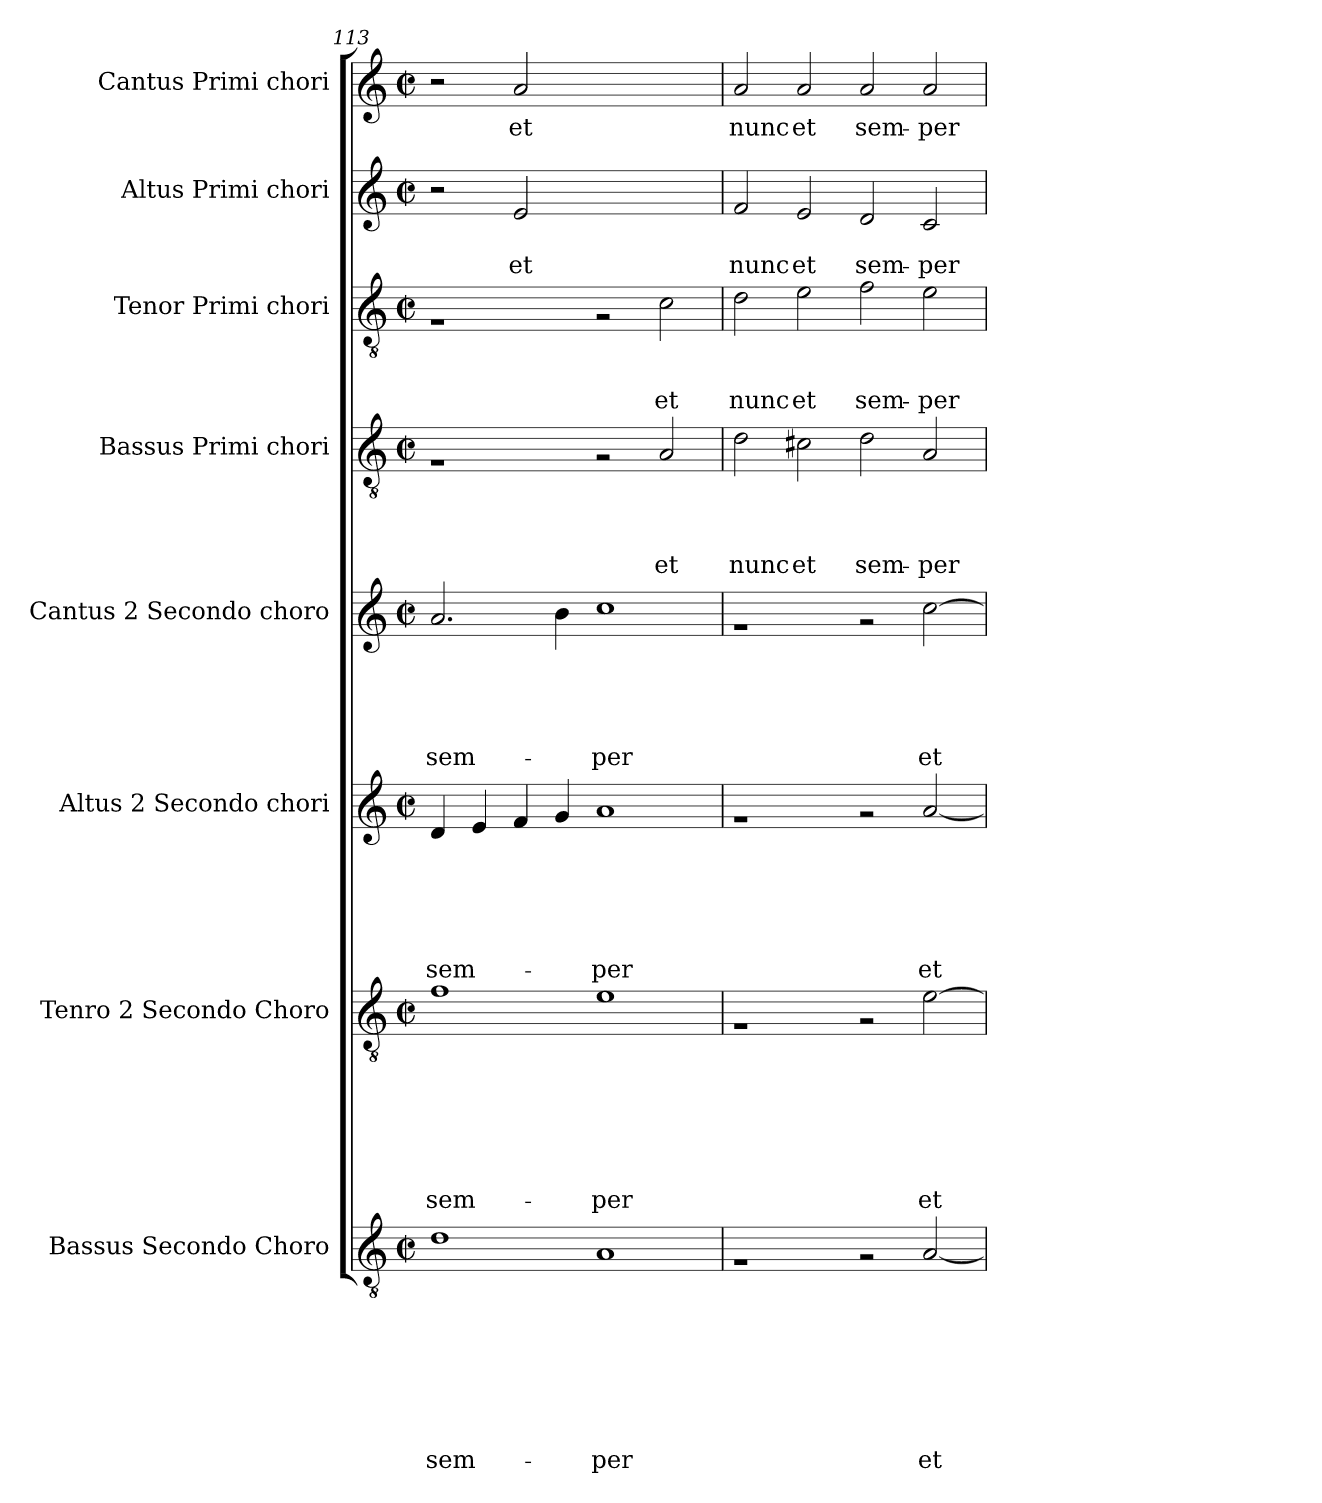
**kern	**text	**text	**text	**text	**text	**text	**text	**text	**kern	**text	**text	**text	**text	**text	**text	**text	**kern	**text	**text	**text	**text	**text	**text	**kern	**text	**text	**text	**text	**text	**kern	**text	**text	**text	**text	**kern	**text	**text	**text	**kern	**text	**text	**kern	**text
*part8	*part8	*part8	*part8	*part8	*part8	*part8	*part8	*part8	*part7	*part7	*part7	*part7	*part7	*part7	*part7	*part7	*part6	*part6	*part6	*part6	*part6	*part6	*part6	*part5	*part5	*part5	*part5	*part5	*part5	*part4	*part4	*part4	*part4	*part4	*part3	*part3	*part3	*part3	*part2	*part2	*part2	*part1	*part1
*staff8	*staff8	*staff8	*staff8	*staff8	*staff8	*staff8	*staff8	*staff8	*staff7	*staff7	*staff7	*staff7	*staff7	*staff7	*staff7	*staff7	*staff6	*staff6	*staff6	*staff6	*staff6	*staff6	*staff6	*staff5	*staff5	*staff5	*staff5	*staff5	*staff5	*staff4	*staff4	*staff4	*staff4	*staff4	*staff3	*staff3	*staff3	*staff3	*staff2	*staff2	*staff2	*staff1	*staff1
*I"Bassus Secondo Choro	*	*	*	*	*	*	*	*	*I"Tenro 2 Secondo Choro	*	*	*	*	*	*	*	*I"Altus 2 Secondo chori	*	*	*	*	*	*	*I"Cantus 2 Secondo choro	*	*	*	*	*	*I"Bassus Primi chori	*	*	*	*	*I"Tenor Primi chori	*	*	*	*I"Altus Primi chori	*	*	*I"Cantus Primi chori	*
*I'Ch	*	*	*	*	*	*	*	*	*I'Ch	*	*	*	*	*	*	*	*I'Ch	*	*	*	*	*	*	*I'Ch	*	*	*	*	*	*I'Ch	*	*	*	*	*I'Ch	*	*	*	*I'Ch	*	*	*I'Ch	*
*clefGv2	*	*	*	*	*	*	*	*	*clefGv2	*	*	*	*	*	*	*	*clefG2	*	*	*	*	*	*	*clefG2	*	*	*	*	*	*clefGv2	*	*	*	*	*clefGv2	*	*	*	*clefG2	*	*	*clefG2	*
*k[]	*	*	*	*	*	*	*	*	*k[]	*	*	*	*	*	*	*	*k[]	*	*	*	*	*	*	*k[]	*	*	*	*	*	*k[]	*	*	*	*	*k[]	*	*	*	*k[]	*	*	*k[]	*
*C:	*	*	*	*	*	*	*	*	*C:	*	*	*	*	*	*	*	*C:	*	*	*	*	*	*	*C:	*	*	*	*	*	*C:	*	*	*	*	*C:	*	*	*	*C:	*	*	*C:	*
*M2/2	*	*	*	*	*	*	*	*	*M2/2	*	*	*	*	*	*	*	*M2/2	*	*	*	*	*	*	*M2/2	*	*	*	*	*	*M2/2	*	*	*	*	*M2/2	*	*	*	*M2/2	*	*	*M2/2	*
*met(c|)	*	*	*	*	*	*	*	*	*met(c|)	*	*	*	*	*	*	*	*met(c|)	*	*	*	*	*	*	*met(c|)	*	*	*	*	*	*met(c|)	*	*	*	*	*met(c|)	*	*	*	*met(c|)	*	*	*met(c|)	*
=113	=113	=113	=113	=113	=113	=113	=113	=113	=113	=113	=113	=113	=113	=113	=113	=113	=113	=113	=113	=113	=113	=113	=113	=113	=113	=113	=113	=113	=113	=113	=113	=113	=113	=113	=113	=113	=113	=113	=113	=113	=113	=113	=113
!	!	!	!	!	!	!	!	!LO:LY:b	!	!	!	!	!	!	!	!LO:LY:b	!	!	!	!	!	!	!LO:LY:b	!	!	!	!	!	!LO:LY:b	!	!	!	!	!	!	!	!	!	!	!	!	!	!
1d	.	.	.	.	.	.	.	sem-	1f	.	.	.	.	.	.	sem-	4d/	.	.	.	.	.	sem-	2.a/	.	.	.	.	sem-	1rA	.	.	.	.	1rA	.	.	.	2r	.	.	2r	.
.	.	.	.	.	.	.	.	.	.	.	.	.	.	.	.	.	4e/	.	.	.	.	.	.	.	.	.	.	.	.	.	.	.	.	.	.	.	.	.	.	.	.	.	.
!	!	!	!	!	!	!	!	!	!	!	!	!	!	!	!	!	!	!	!	!	!	!	!	!	!	!	!	!	!	!	!	!	!	!	!	!	!	!	!	!	!LO:LY:b	!	!LO:LY:b
.	.	.	.	.	.	.	.	.	.	.	.	.	.	.	.	.	4f/	.	.	.	.	.	.	.	.	.	.	.	.	.	.	.	.	.	.	.	.	.	2e/	.	et	2a/	et
.	.	.	.	.	.	.	.	.	.	.	.	.	.	.	.	.	4g/	.	.	.	.	.	.	4b\	.	.	.	.	.	.	.	.	.	.	.	.	.	.	.	.	.	.	.
!	!	!	!	!	!	!	!	!LO:LY:b	!	!	!	!	!	!	!	!LO:LY:b	!	!	!	!	!	!	!LO:LY:b	!	!	!	!	!	!LO:LY:b	!	!	!	!	!	!	!	!	!	!	!	!	!	!
1A	.	.	.	.	.	.	.	-per	1e	.	.	.	.	.	.	-per	1a	.	.	.	.	.	-per	1cc	.	.	.	.	-per	2rG	.	.	.	.	2rG	.	.	.	1ryy	.	.	1ryy	.
!	!	!	!	!	!	!	!	!	!	!	!	!	!	!	!	!	!	!	!	!	!	!	!	!	!	!	!	!	!	!	!	!	!	!LO:LY:b	!	!	!	!LO:LY:b	!	!	!	!	!
.	.	.	.	.	.	.	.	.	.	.	.	.	.	.	.	.	.	.	.	.	.	.	.	.	.	.	.	.	.	2A/	.	.	.	et	2c\	.	.	et	.	.	.	.	.
=114	=114	=114	=114	=114	=114	=114	=114	=114	=114	=114	=114	=114	=114	=114	=114	=114	=114	=114	=114	=114	=114	=114	=114	=114	=114	=114	=114	=114	=114	=114	=114	=114	=114	=114	=114	=114	=114	=114	=114	=114	=114	=114	=114
!	!	!	!	!	!	!	!	!	!	!	!	!	!	!	!	!	!	!	!	!	!	!	!	!	!	!	!	!	!	!	!	!	!	!LO:LY:b	!	!	!	!LO:LY:b	!	!	!LO:LY:b	!	!LO:LY:b
1rA	.	.	.	.	.	.	.	.	1rA	.	.	.	.	.	.	.	1ra	.	.	.	.	.	.	1ra	.	.	.	.	.	2d\	.	.	.	nunc	2d\	.	.	nunc	2f/	.	nunc	2a/	nunc
!	!	!	!	!	!	!	!	!	!	!	!	!	!	!	!	!	!	!	!	!	!	!	!	!	!	!	!	!	!	!	!	!	!	!LO:LY:b	!	!	!	!LO:LY:b	!	!	!LO:LY:b	!	!LO:LY:b
.	.	.	.	.	.	.	.	.	.	.	.	.	.	.	.	.	.	.	.	.	.	.	.	.	.	.	.	.	.	2c#X\	.	.	.	et	2e\	.	.	et	2e/	.	et	2a/	et
!	!	!	!	!	!	!	!	!	!	!	!	!	!	!	!	!	!	!	!	!	!	!	!	!	!	!	!	!	!	!	!	!	!	!LO:LY:b	!	!	!	!LO:LY:b	!	!	!LO:LY:b	!	!LO:LY:b
2rG	.	.	.	.	.	.	.	.	2rG	.	.	.	.	.	.	.	2rg	.	.	.	.	.	.	2rg	.	.	.	.	.	2d\	.	.	.	sem-	2f\	.	.	sem-	2d/	.	sem-	2a/	sem-
!	!	!	!	!	!	!	!	!LO:LY:b	!	!	!	!	!	!	!	!LO:LY:b	!	!	!	!	!	!	!LO:LY:b	!	!	!	!	!	!LO:LY:b	!	!	!	!	!LO:LY:b	!	!	!	!LO:LY:b	!	!	!LO:LY:b	!	!LO:LY:b
[<2A/	.	.	.	.	.	.	.	et	[>2e\	.	.	.	.	.	.	et	[<2a/	.	.	.	.	.	et	[>2cc\	.	.	.	.	et	2A/	.	.	.	-per	2e\	.	.	-per	2c/	.	-per	2a/	-per
=	=	=	=	=	=	=	=	=	=	=	=	=	=	=	=	=	=	=	=	=	=	=	=	=	=	=	=	=	=	=	=	=	=	=	=	=	=	=	=	=	=	=	=
*-	*-	*-	*-	*-	*-	*-	*-	*-	*-	*-	*-	*-	*-	*-	*-	*-	*-	*-	*-	*-	*-	*-	*-	*-	*-	*-	*-	*-	*-	*-	*-	*-	*-	*-	*-	*-	*-	*-	*-	*-	*-	*-	*-
